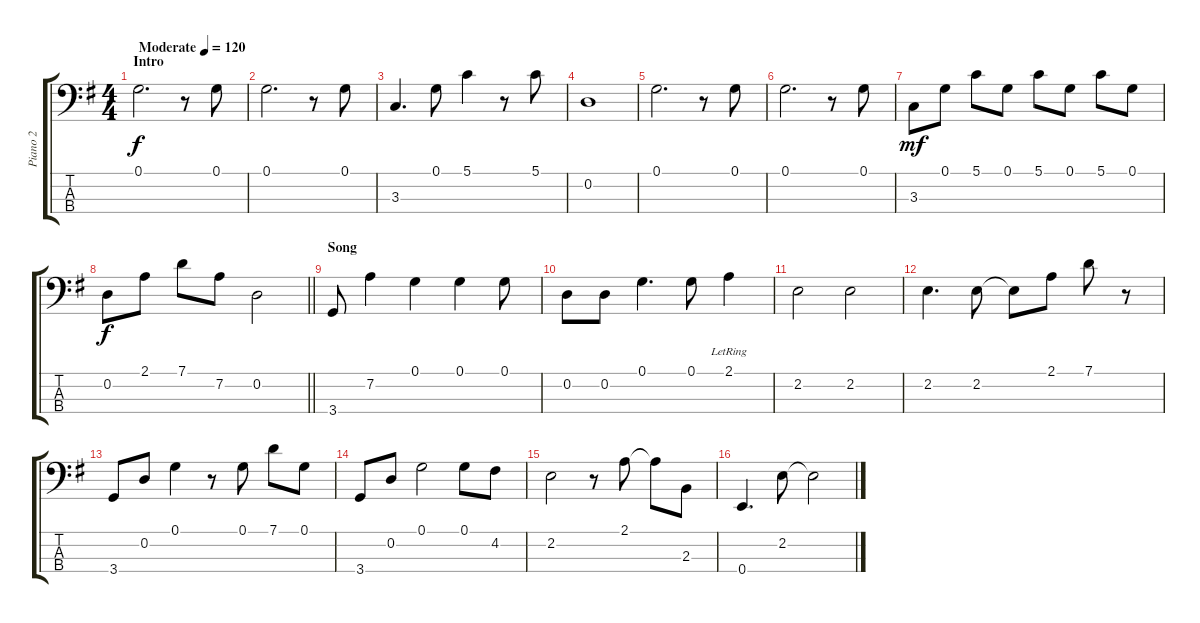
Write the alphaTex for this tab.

\track ("Piano 2" "Piano 2") {instrument acousticguitarsteel}
\staff {score tabs}
\tuning (G2 D2 A1 E1) {hide}
\ts (4 4)
\section ("" "Intro")
\tempo (120 "Moderate")
\tempo 65
\tempo (120 "Moderate")
\clef f4
\ks g
0.1.2{d dy f instrument acousticguitarsteel} r.8 0.1.8 |
0.1.2{d} r.8 0.1.8 |
3.3.4{d} 0.1.8 5.1.4 r.8 5.1.8 |
0.2.1 |
0.1.2{d} r.8 0.1.8 |
0.1.2{d} r.8 0.1.8 |
3.3.8{dy mf} 0.1.8 5.1.8 0.1.8 5.1.8 0.1.8 5.1.8 0.1.8 |
\barLineRight lightlight
0.2.8{dy f} 2.1.8 7.1.8 7.2.8 0.2.2 |
\section ("" "Song")
3.4.8 7.2.4 0.1.4 0.1.4 0.1.8 |
0.2.8 0.2.8 0.1.4{d} 0.1.8 2.1{lr}.4 |
2.2.2 2.2.2 |
2.2.4{d} 2.2.8 2.2{t}.8 2.1.8 7.1.8 r.8 |
3.4.8 0.2.8 0.1.4 r.8 0.1.8 7.1.8 0.1.8 |
3.4.8 0.2.8 0.1.2 0.1.8 4.2.8 |
2.2.2 r.8 2.1.8 2.1{t}.8 2.3.8 |
0.4.4{d} 2.2.8 2.2{t}.2
